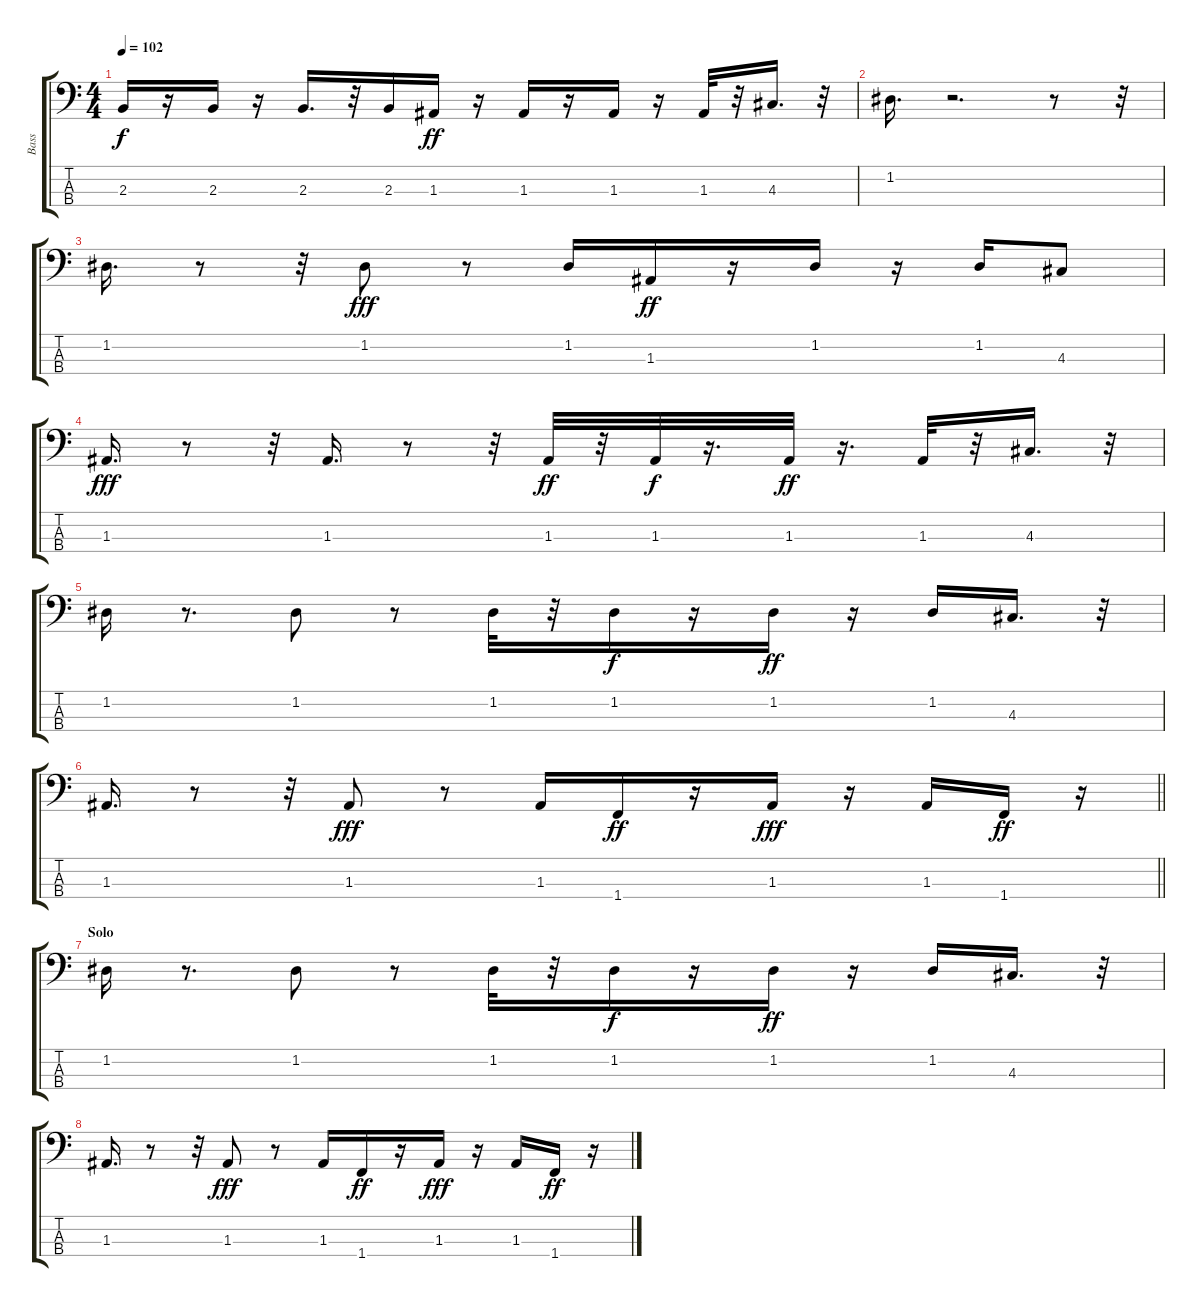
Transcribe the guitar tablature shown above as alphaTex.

\track ("Bass" "Bass") {instrument electricbasspick}
\staff {score tabs}
\tuning (G2 D2 A1 E1) {hide}
\ts (4 4)
\tempo 102
\clef f4
\ks c
2.3.16{dy f} r.16 2.3.16 r.16 2.3.16{d} r.32 2.3.16 1.3.16{dy ff} r.16 1.3.16 r.16 1.3.16 r.16 1.3.32 r.32 4.3.16{d} r.32 |
1.2.16{d} r.2{d} r.8 r.32 |
1.2.16{d} r.8 r.32 1.2.8{dy fff} r.8 1.2.16 1.3.16{dy ff} r.16 1.2.16 r.16 1.2.16 4.3.8 |
1.3.16{d dy fff} r.8 r.32 1.3.16{d} r.8 r.32 1.3.32{dy ff} r.32 1.3.32{dy f} r.16{d} 1.3.32{dy ff} r.16{d} 1.3.32 r.32 4.3.16{d} r.32 |
1.2.16 r.8{d} 1.2.8 r.8 1.2.32 r.32 1.2.16{dy f} r.16 1.2.16{dy ff} r.16 1.2.16 4.3.16{d} r.32 |
\barLineRight lightlight
1.3.16{d} r.8 r.32 1.3.8{dy fff} r.8 1.3.16 1.4.16{dy ff} r.16 1.3.16{dy fff} r.16 1.3.16 1.4.16{dy ff} r.16 |
\section ("" "Solo")
1.2.16 r.8{d} 1.2.8 r.8 1.2.32 r.32 1.2.16{dy f} r.16 1.2.16{dy ff} r.16 1.2.16 4.3.16{d} r.32 |
1.3.16{d} r.8 r.32 1.3.8{dy fff} r.8 1.3.16 1.4.16{dy ff} r.16 1.3.16{dy fff} r.16 1.3.16 1.4.16{dy ff} r.16
